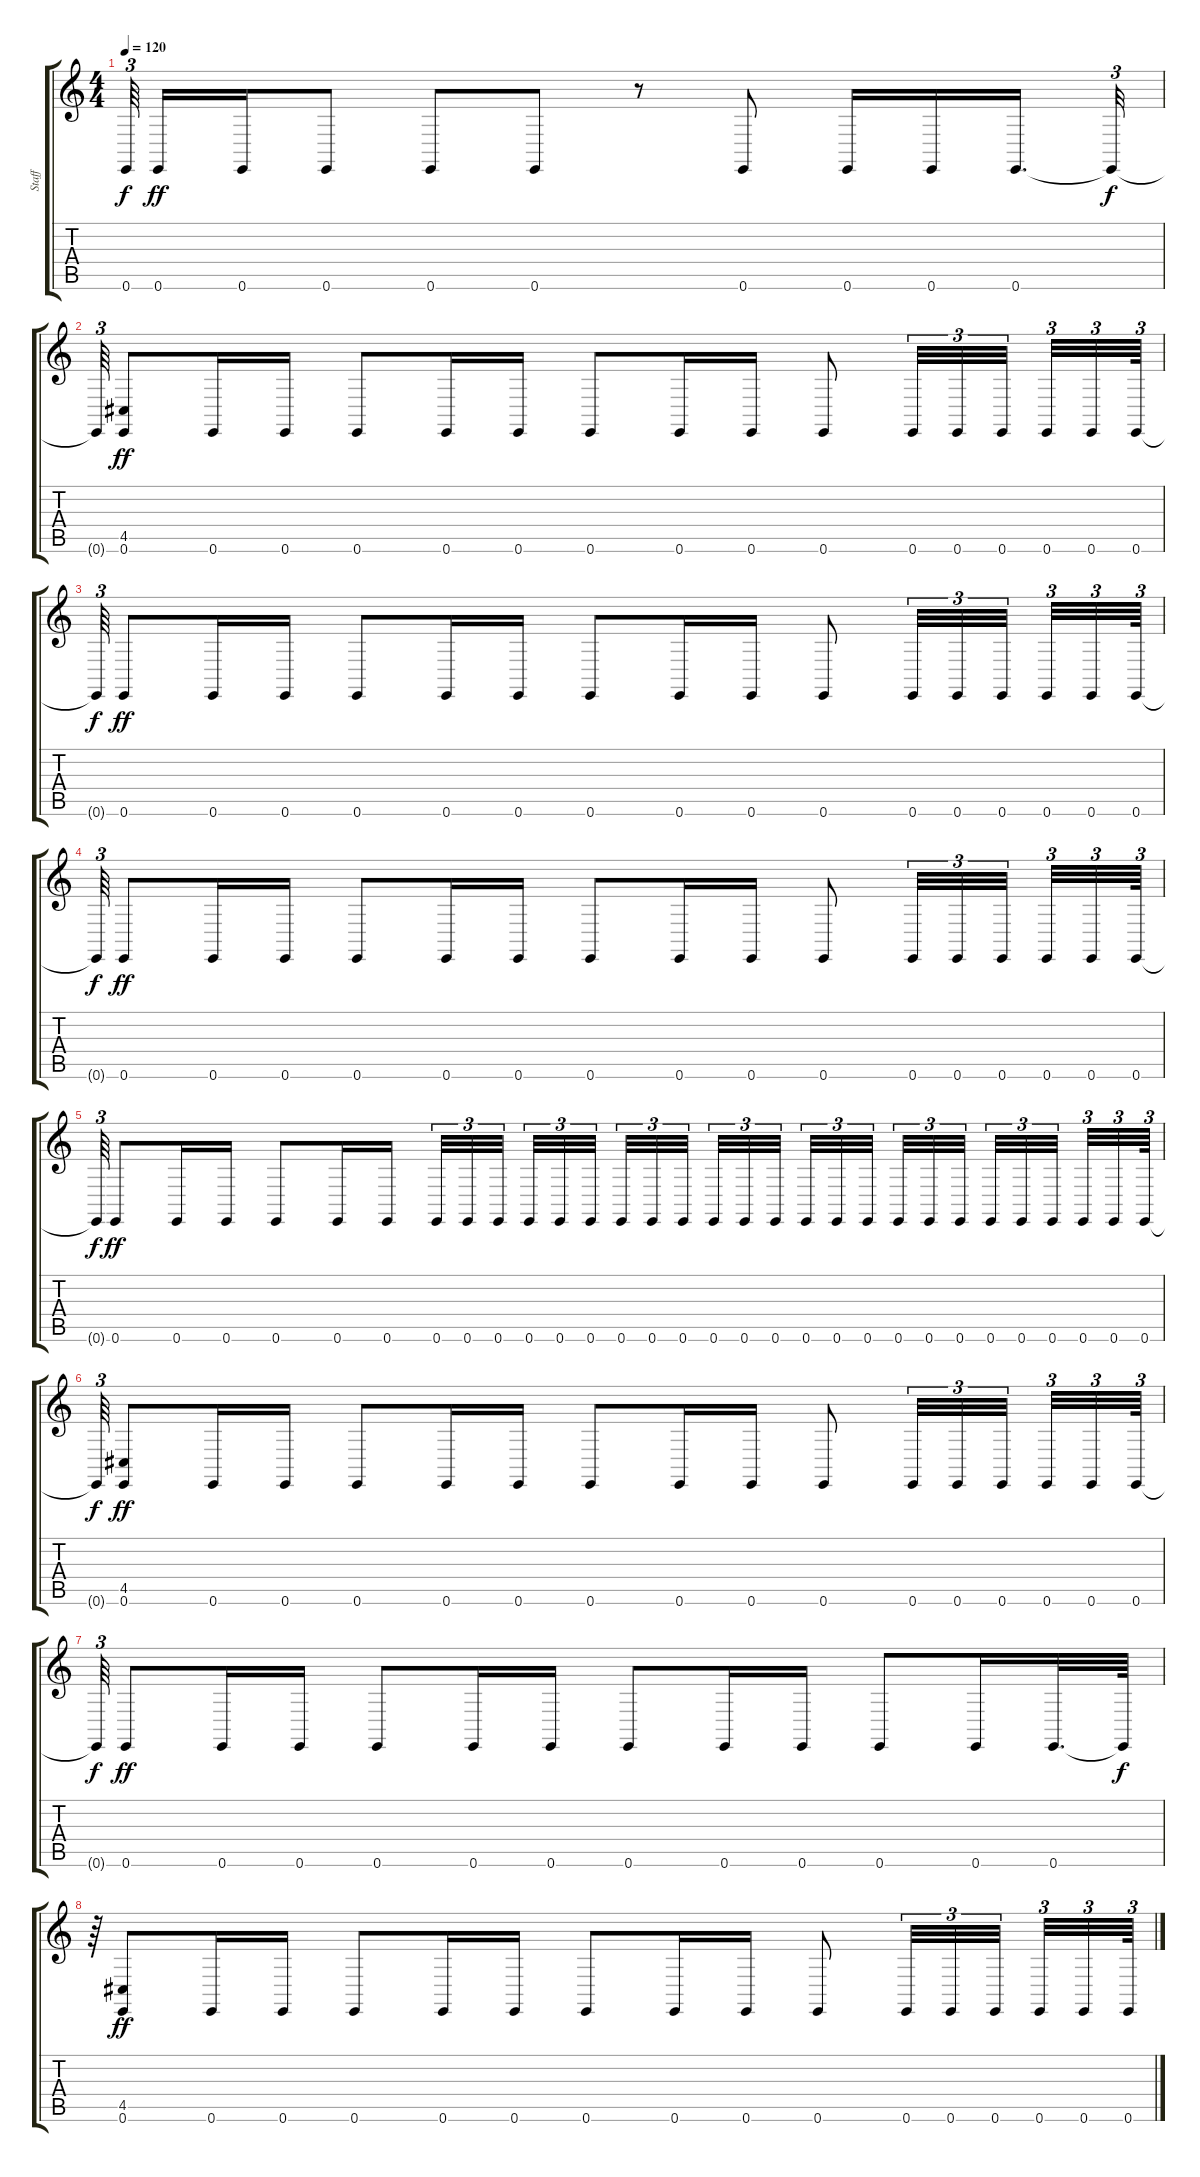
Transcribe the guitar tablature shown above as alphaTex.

\track ("Staff" "Staff") {instrument acousticgrandpiano}
\staff {score tabs}
\tuning (E4 B3 G3 D3 A2 E2) {hide}
\ts (4 4)
\tempo 120
\clef g2
\ks c
0.6{t}.64{tu (3 2) dy f beam splitsecondary} 0.6.16{dy ff} 0.6.16 0.6.8 0.6.8 0.6.8 r.8 0.6.8 0.6.16 0.6.16 0.6.16{d beam splitsecondary} 0.6{t}.32{tu (3 2) dy f} |
0.6{t}.64{tu (3 2)} (4.5 0.6).8{dy ff} 0.6.16 0.6.16 0.6.8 0.6.16 0.6.16 0.6.8 0.6.16 0.6.16 0.6.8 0.6.32{tu (3 2)} 0.6.32{tu (3 2)} 0.6.32{tu (3 2) beam splitsecondary} 0.6.32{tu (3 2)} 0.6.32{tu (3 2)} 0.6.64{tu (3 2)} |
0.6{t}.64{tu (3 2) dy f} 0.6.8{dy ff} 0.6.16 0.6.16 0.6.8 0.6.16 0.6.16 0.6.8 0.6.16 0.6.16 0.6.8 0.6.32{tu (3 2)} 0.6.32{tu (3 2)} 0.6.32{tu (3 2) beam splitsecondary} 0.6.32{tu (3 2)} 0.6.32{tu (3 2)} 0.6.64{tu (3 2)} |
0.6{t}.64{tu (3 2) dy f} 0.6.8{dy ff} 0.6.16 0.6.16 0.6.8 0.6.16 0.6.16 0.6.8 0.6.16 0.6.16 0.6.8 0.6.32{tu (3 2)} 0.6.32{tu (3 2)} 0.6.32{tu (3 2) beam splitsecondary} 0.6.32{tu (3 2)} 0.6.32{tu (3 2)} 0.6.64{tu (3 2)} |
0.6{t}.64{tu (3 2) dy f} 0.6.8{dy ff} 0.6.16 0.6.16 0.6.8 0.6.16 0.6.16 0.6.32{tu (3 2)} 0.6.32{tu (3 2) volume 1} 0.6.32{tu (3 2) volume 2 beam splitsecondary} 0.6.32{tu (3 2) volume 4} 0.6.32{tu (3 2) volume 5} 0.6.32{tu (3 2) volume 6 beam splitsecondary} 0.6.32{tu (3 2) volume 7} 0.6.32{tu (3 2) volume 9} 0.6.32{tu (3 2) volume 10 beam splitsecondary} 0.6.32{tu (3 2) volume 11} 0.6.32{tu (3 2) volume 12} 0.6.32{tu (3 2) volume 14} 0.6.32{tu (3 2) volume 15} 0.6.32{tu (3 2) volume 16} 0.6.32{tu (3 2) beam splitsecondary} 0.6.32{tu (3 2)} 0.6.32{tu (3 2)} 0.6.32{tu (3 2) beam splitsecondary} 0.6.32{tu (3 2)} 0.6.32{tu (3 2)} 0.6.32{tu (3 2) beam splitsecondary} 0.6.32{tu (3 2)} 0.6.32{tu (3 2)} 0.6.64{tu (3 2)} |
0.6{t}.64{tu (3 2) dy f} (4.5 0.6).8{dy ff} 0.6.16 0.6.16 0.6.8 0.6.16 0.6.16 0.6.8 0.6.16 0.6.16 0.6.8 0.6.32{tu (3 2)} 0.6.32{tu (3 2)} 0.6.32{tu (3 2) beam splitsecondary} 0.6.32{tu (3 2)} 0.6.32{tu (3 2)} 0.6.64{tu (3 2)} |
0.6{t}.64{tu (3 2) dy f} 0.6.8{dy ff} 0.6.16 0.6.16 0.6.8 0.6.16 0.6.16 0.6.8 0.6.16 0.6.16 0.6.8 0.6.16 0.6.32{d} 0.6{t}.64{dy f} |
r.64{tu (3 2)} (4.5 0.6).8{dy ff} 0.6.16 0.6.16 0.6.8 0.6.16 0.6.16 0.6.8 0.6.16 0.6.16 0.6.8 0.6.32{tu (3 2)} 0.6.32{tu (3 2)} 0.6.32{tu (3 2) beam splitsecondary} 0.6.32{tu (3 2)} 0.6.32{tu (3 2)} 0.6.64{tu (3 2)}
